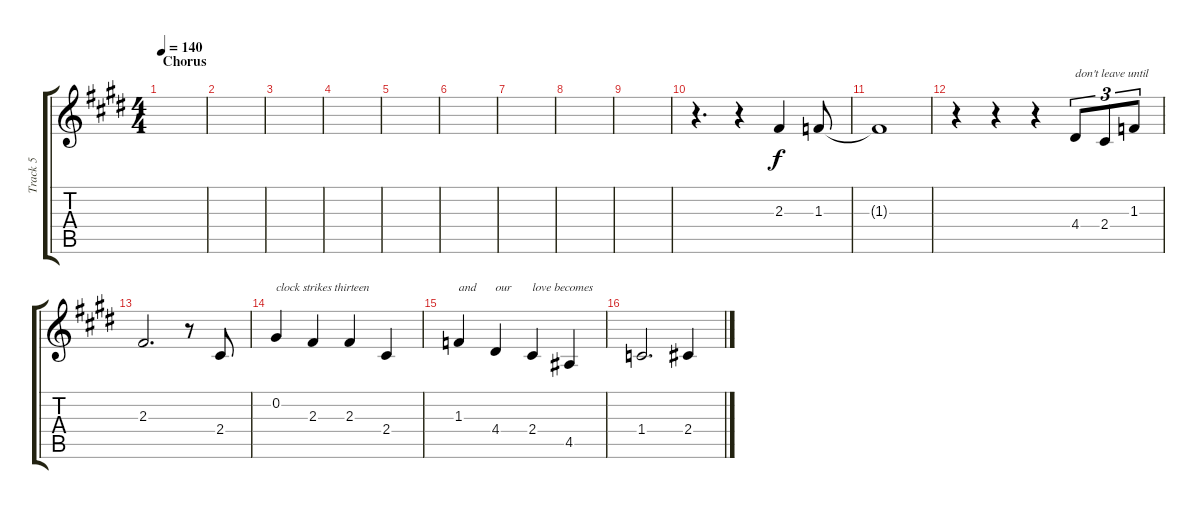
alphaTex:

\track ("Track 5" "Track 5") {instrument acousticguitarnylon}
\staff {score tabs}
\tuning (Db4 Ab3 E3 B2 Gb2 Db2) {hide}
\ts (4 4)
\section ("" "Chorus")
\tempo 140
\clef g2
\ks e
|
|
|
|
|
|
|
|
|
r.4{d} r.4 2.3.4 1.3.8 |
1.3{t}.1 |
r.4 r.4 r.4 4.4.8{tu (3 2) txt "don't leave until"} 2.4.8{tu (3 2)} 1.3.8{tu (3 2)} |
2.3.2{d} r.8 2.4.8 |
0.2.4{txt "clock strikes thirteen"} 2.3.4 2.3.4 2.4.4 |
1.3.4{txt "and"} 4.4.4{txt "our"} 2.4.4{txt "love becomes"} 4.5.4 |
1.4.2{d} 2.4.4
